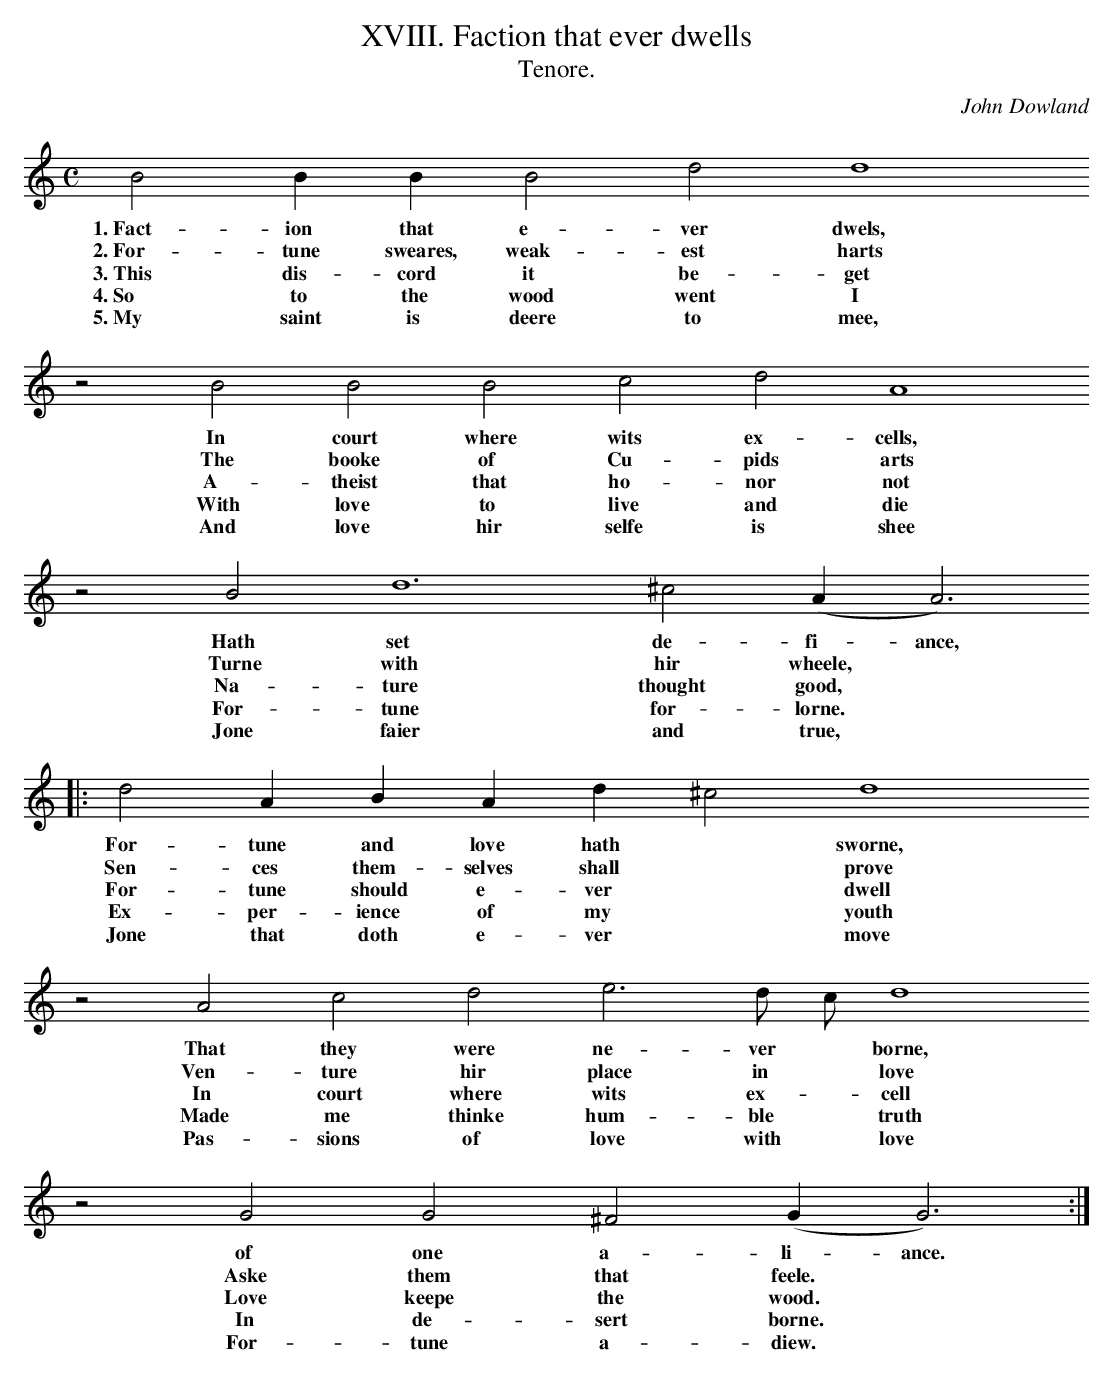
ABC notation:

X:1
T:XVIII. Faction that ever dwells
T:Tenore.
C:John Dowland
M:C
L:1/4
K:G mix -8va
B2 B B B2 d2 d4
w: 1.~Fact- ion that e- ver dwels,
w: 2.~For- tune sweares, weak- est harts
w: 3.~This dis- cord it be- get
w: 4.~So to the wood went I
w: 5.~My saint is deere to mee,
z2 B2 B2 B2 c2 d2 A4
w: In court where wits ex- cells,
w: The booke of Cu- pids arts
w: A- theist that ho- nor not
w: With love to live and die
w: And love hir selfe is shee
z2 B2 d6 ^c2 (A A3)
w: Hath set de- fi- ance,
w: Turne with hir wheele, *
w: Na- ture thought good, *
w: For- tune for- lorne. *
w: Jone faier and true, *
|:d2 A B A d ^c2 d4
w: For- tune and love hath * sworne,
w: Sen- ces them- selves shall * prove
w: For- tune should e- ver * dwell
w: Ex- per- ience of my * youth
w: Jone that doth e- ver * move
z2 A2 c2 d2 e3 d/ c/ d4
w: That they were ne- ver * borne,
w: Ven- ture hir place in * love
w: In court where wits ex- * cell
w: Made me thinke hum- ble * truth
w: Pas- sions of love with * love
z2 G2 G2 ^F2 (G G3) :|
w: of one a- li- ance.
w: Aske them that feele. *
w: Love keepe the wood. *
w: In de- sert borne. *
w: For- tune a- diew. *
